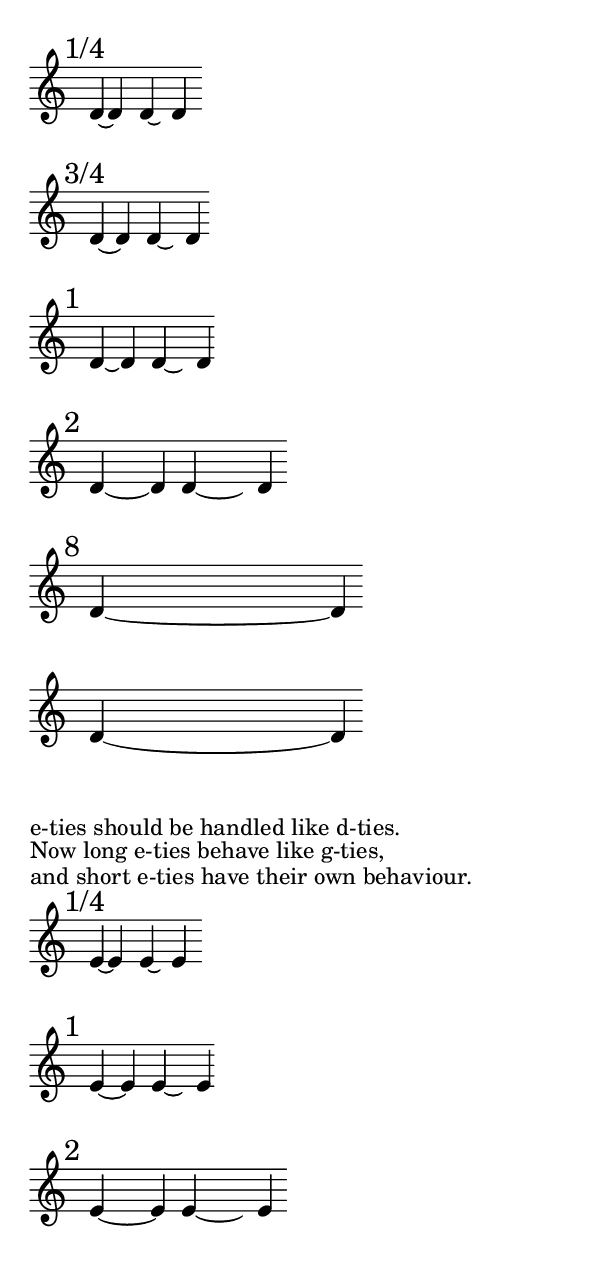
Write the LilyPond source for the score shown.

\version "2.16.2"

\paper { indent = 0  ragged-right = ##t paper-width = 10 \cm line-width = 9 \cm }

br = { \bar "" \break }

% #(set-global-staff-size 10)
% black_notehead_width = 1,316178

\transpose d d
\new Staff \with { \remove Time_signature_engraver } { \time 9999/1 \set tieWaitForNote = ##t 
    \mark "1/4"
    d'4*1/4 ~ d'4
    \bar "" 
    <<
      {
        \once \override Tie #'control-points = 
        #'((0.822 . -3.278) (1.080 . -3.6) (1.717 . -3.6) (1.975 . -3.278))
        d'4 ~ \hideNotes d' \unHideNotes
      }
      \new Voice { 
        \once \override Stem #'extra-offset = #'(1.82 . 0)
        \once \override NoteHead #'extra-offset = #'(1.82 . 0) 
        d'4
      }
    >>
    \br
    
    \mark "3/4"
    d'4*3/4 ~ d'4
    \bar "" 
    <<
      {
        \once \override Tie #'control-points = 
        #'((1.05 . -3.191) (1.376 . -3.57) (2.178 . -3.57) (2.503 . -3.191))
        d'4 ~ \hideNotes d' \unHideNotes
      }
      \new Voice { 
        \once \override Stem #'extra-offset = #'(2.51 . 0)
        \once \override NoteHead #'extra-offset = #'(2.51 . 0) 
        d'4
      }
    >>
    \br
    
    \mark "1"
    d'4 ~ d'4
    \bar "" 
    <<
      {
        \once \override Tie #'control-points = 
        #'((1.205 . -3.1) (1.582 . -3.5) (2.512 . -3.5) (2.889 . -3.1))
        d'4 ~ \hideNotes d' \unHideNotes
      }
      \new Voice { 
        \once \override Stem #'extra-offset = #'(3.00 . 0)
        \once \override NoteHead #'extra-offset = #'(3.00 . 0) 
        d'4
      }
    >>
    \br
    
    \mark "2"
    d'4 ~ s4 d'4
    \bar "" 
    <<
      {
        \once \override Tie #'control-points = 
        #'((1.328 . -3) (2.128 . -3.73) (5.013 . -3.73) (5.813 . -3))
        d'4*2 ~ \hideNotes d' \unHideNotes
      }
      \new Voice { 
        \once \override Stem #'extra-offset = #'(6.00 . 0)
        \once \override NoteHead #'extra-offset = #'(6.00 . 0) 
        d'4
      }
    >>
    \br
    
    \mark "8"
    d'4 ~ s1.. d'4
    \bar "" 
    \shape Tie #'((-0.2 . 0)(1.3 . -0.5)(-1.5 . -0.5)(0 . 0))
    d'4 ~ s1.. d'4
    \br
    
  }
  


\markup "e-ties should be handled like d-ties."
\markup "Now long e-ties behave like g-ties,"
\markup "and short e-ties have their own behaviour."

\transpose d e
\new Staff \with { \remove Time_signature_engraver } { \time 9999/1 \set tieWaitForNote = ##t 
    \mark "1/4"
    d'4*1/4 ~ d'4
    \bar "" 
    <<
      {
        \once \override Tie #'control-points = 
        #'((0.822 . -2.778) (1.080 . -3.1) (1.717 . -3.1) (1.975 . -2.778))
        d'4 ~ \hideNotes d' \unHideNotes
      }
      \new Voice { 
        \once \override Stem #'extra-offset = #'(1.82 . 0)
        \once \override NoteHead #'extra-offset = #'(1.82 . 0) 
        d'4
      }
    >>
    \br
    
    \mark "1"
    d'4 ~ d'4
    \bar "" 
    <<
      {
        \once \override Tie #'control-points = 
        #'((1.205 . -2.6) (1.582 . -3) (2.512 . -3) (2.889 . -2.6))
        d'4 ~ \hideNotes d' \unHideNotes
      }
      \new Voice { 
        \once \override Stem #'extra-offset = #'(3.00 . 0)
        \once \override NoteHead #'extra-offset = #'(3.00 . 0) 
        d'4
      }
    >>
    \br
    
    \mark "2"
    d'4 ~ s4 d'4
    \bar "" 
    <<
      {
        \once \override Tie #'control-points = 
        #'((1.328 . -2.5) (2.128 . -3.23) (5.013 . -3.23) (5.813 . -2.5))
        d'4*2 ~ \hideNotes d' \unHideNotes
      }
      \new Voice { 
        \once \override Stem #'extra-offset = #'(6.00 . 0)
        \once \override NoteHead #'extra-offset = #'(6.00 . 0) 
        d'4
      }
    >>
    \br
    
  }
  
